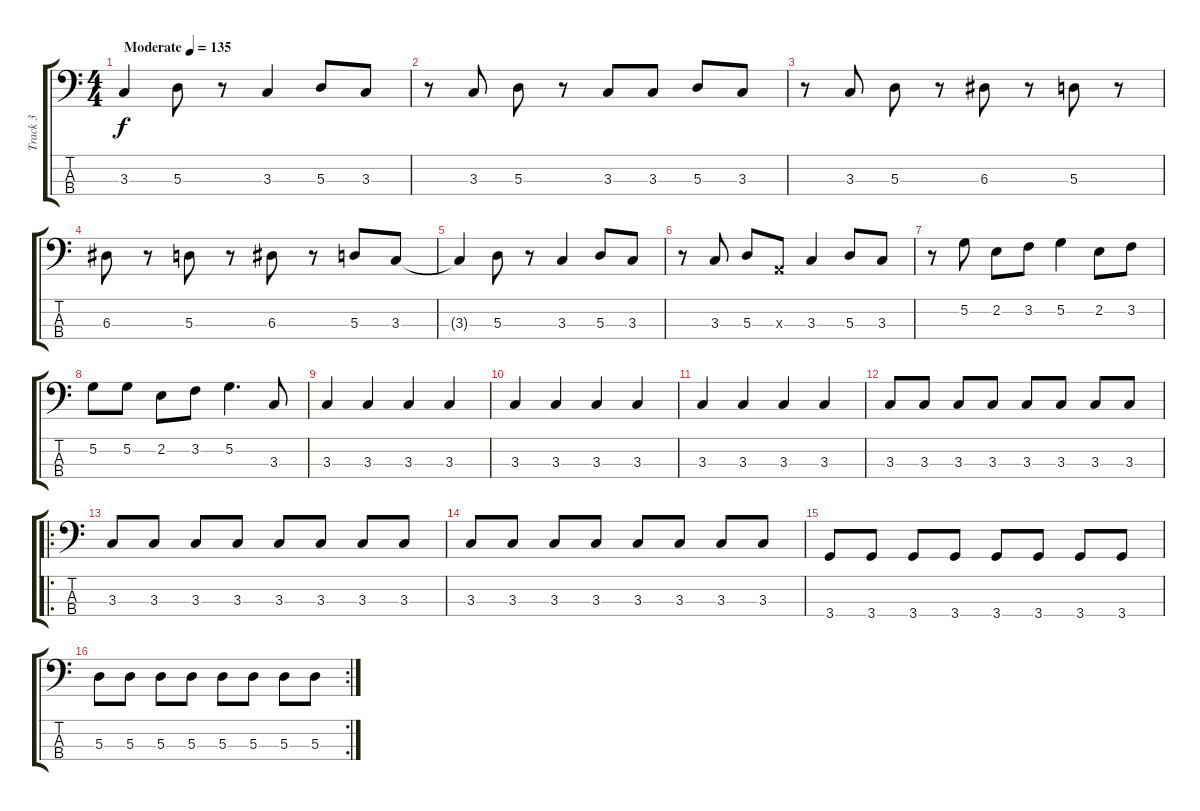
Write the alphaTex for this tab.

\track ("Track 3" "Track 3") {instrument electricbassfinger}
\staff {score tabs}
\tuning (G2 D2 A1 E1) {hide}
\ts (4 4)
\tempo (135 "Moderate")
\clef f4
\ks c
3.3.4{dy f instrument electricbassfinger} 5.3.8 r.8 3.3.4 5.3.8 3.3.8 |
r.8 3.3.8 5.3.8 r.8 3.3.8 3.3.8 5.3.8 3.3.8 |
r.8 3.3.8 5.3.8 r.8 6.3.8 r.8 5.3.8 r.8 |
6.3.8 r.8 5.3.8 r.8 6.3.8 r.8 5.3.8 3.3.8 |
3.3{t}.4 5.3.8 r.8 3.3.4 5.3.8 3.3.8 |
r.8 3.3.8 5.3.8 0.3{x}.8 3.3.4 5.3.8 3.3.8 |
r.8 5.2.8 2.2.8 3.2.8 5.2.4 2.2.8 3.2.8 |
5.2.8 5.2.8 2.2.8 3.2.8 5.2.4{d} 3.3.8 |
3.3.4 3.3.4 3.3.4 3.3.4 |
3.3.4 3.3.4 3.3.4 3.3.4 |
3.3.4 3.3.4 3.3.4 3.3.4 |
3.3.8 3.3.8 3.3.8 3.3.8 3.3.8 3.3.8 3.3.8 3.3.8 |
\ro
3.3.8 3.3.8 3.3.8 3.3.8 3.3.8 3.3.8 3.3.8 3.3.8 |
3.3.8 3.3.8 3.3.8 3.3.8 3.3.8 3.3.8 3.3.8 3.3.8 |
3.4.8 3.4.8 3.4.8 3.4.8 3.4.8 3.4.8 3.4.8 3.4.8 |
\rc 2
5.3.8 5.3.8 5.3.8 5.3.8 5.3.8 5.3.8 5.3.8 5.3.8
